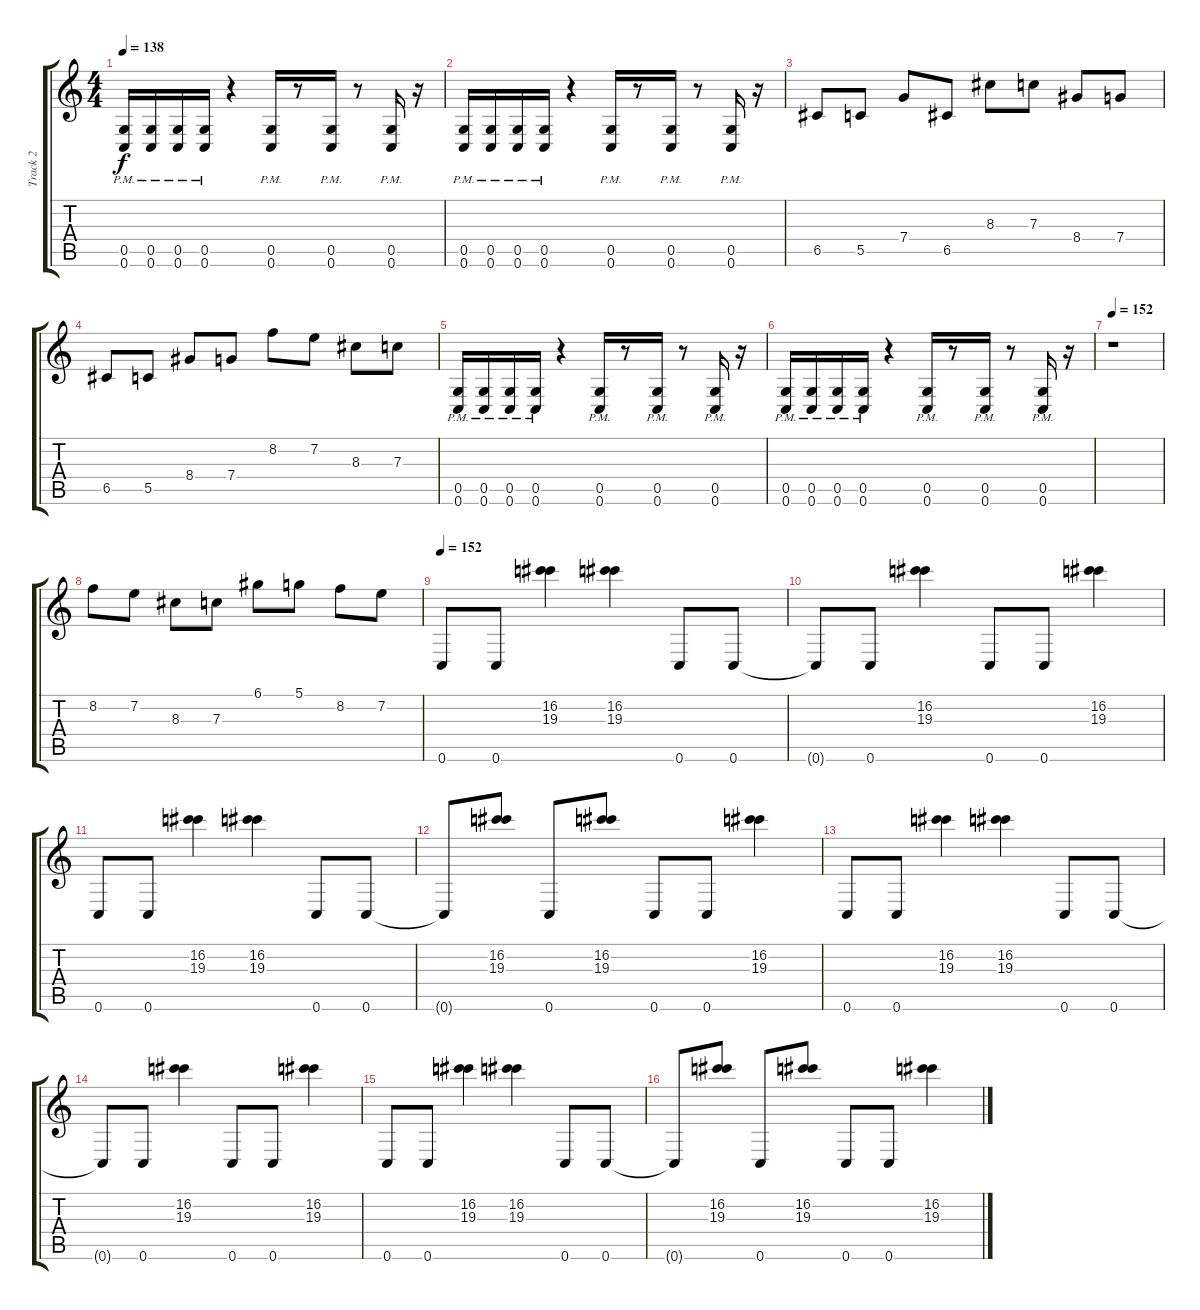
\track ("Track 2" "Track 2") {instrument distortionguitar}
\staff {score tabs}
\tuning (D4 A3 F3 C3 G2 C2) {hide}
\ts (4 4)
\tempo 138
\clef g2
\ks c
(0.5 0.6{pm}).16{dy f} (0.5 0.6{pm}).16 (0.5 0.6{pm}).16 (0.5 0.6{pm}).16 r.4 (0.5 0.6{pm}).16 r.8 (0.5 0.6{pm}).16 r.8 (0.5 0.6{pm}).16 r.16 |
(0.5 0.6{pm}).16 (0.5 0.6{pm}).16 (0.5 0.6{pm}).16 (0.5 0.6{pm}).16 r.4 (0.5 0.6{pm}).16 r.8 (0.5 0.6{pm}).16 r.8 (0.5 0.6{pm}).16 r.16 |
6.5.8 5.5.8 7.4.8 6.5.8 8.3.8 7.3.8 8.4.8 7.4.8 |
6.5.8 5.5.8 8.4.8 7.4.8 8.2.8 7.2.8 8.3.8 7.3.8 |
(0.5 0.6{pm}).16 (0.5 0.6{pm}).16 (0.5 0.6{pm}).16 (0.5 0.6{pm}).16 r.4 (0.5 0.6{pm}).16 r.8 (0.5 0.6{pm}).16 r.8 (0.5 0.6{pm}).16 r.16 |
(0.5 0.6{pm}).16 (0.5 0.6{pm}).16 (0.5 0.6{pm}).16 (0.5 0.6{pm}).16 r.4 (0.5 0.6{pm}).16 r.8 (0.5 0.6{pm}).16 r.8 (0.5 0.6{pm}).16 r.16 |
\tempo 152
r.1 |
8.2.8 7.2.8 8.3.8 7.3.8 6.1.8 5.1.8 8.2.8 7.2.8 |
\tempo 152
0.6.8 0.6.8 (16.2 19.3).4 (16.2 19.3).4 0.6.8 0.6.8 |
0.6{t}.8 0.6.8 (16.2 19.3).4 0.6.8 0.6.8 (16.2 19.3).4 |
0.6.8 0.6.8 (16.2 19.3).4 (16.2 19.3).4 0.6.8 0.6.8 |
0.6{t}.8 (16.2 19.3).8 0.6.8 (16.2 19.3).8 0.6.8 0.6.8 (16.2 19.3).4 |
0.6.8 0.6.8 (16.2 19.3).4 (16.2 19.3).4 0.6.8 0.6.8 |
0.6{t}.8 0.6.8 (16.2 19.3).4 0.6.8 0.6.8 (16.2 19.3).4 |
0.6.8 0.6.8 (16.2 19.3).4 (16.2 19.3).4 0.6.8 0.6.8 |
0.6{t}.8 (16.2 19.3).8 0.6.8 (16.2 19.3).8 0.6.8 0.6.8 (16.2 19.3).4
